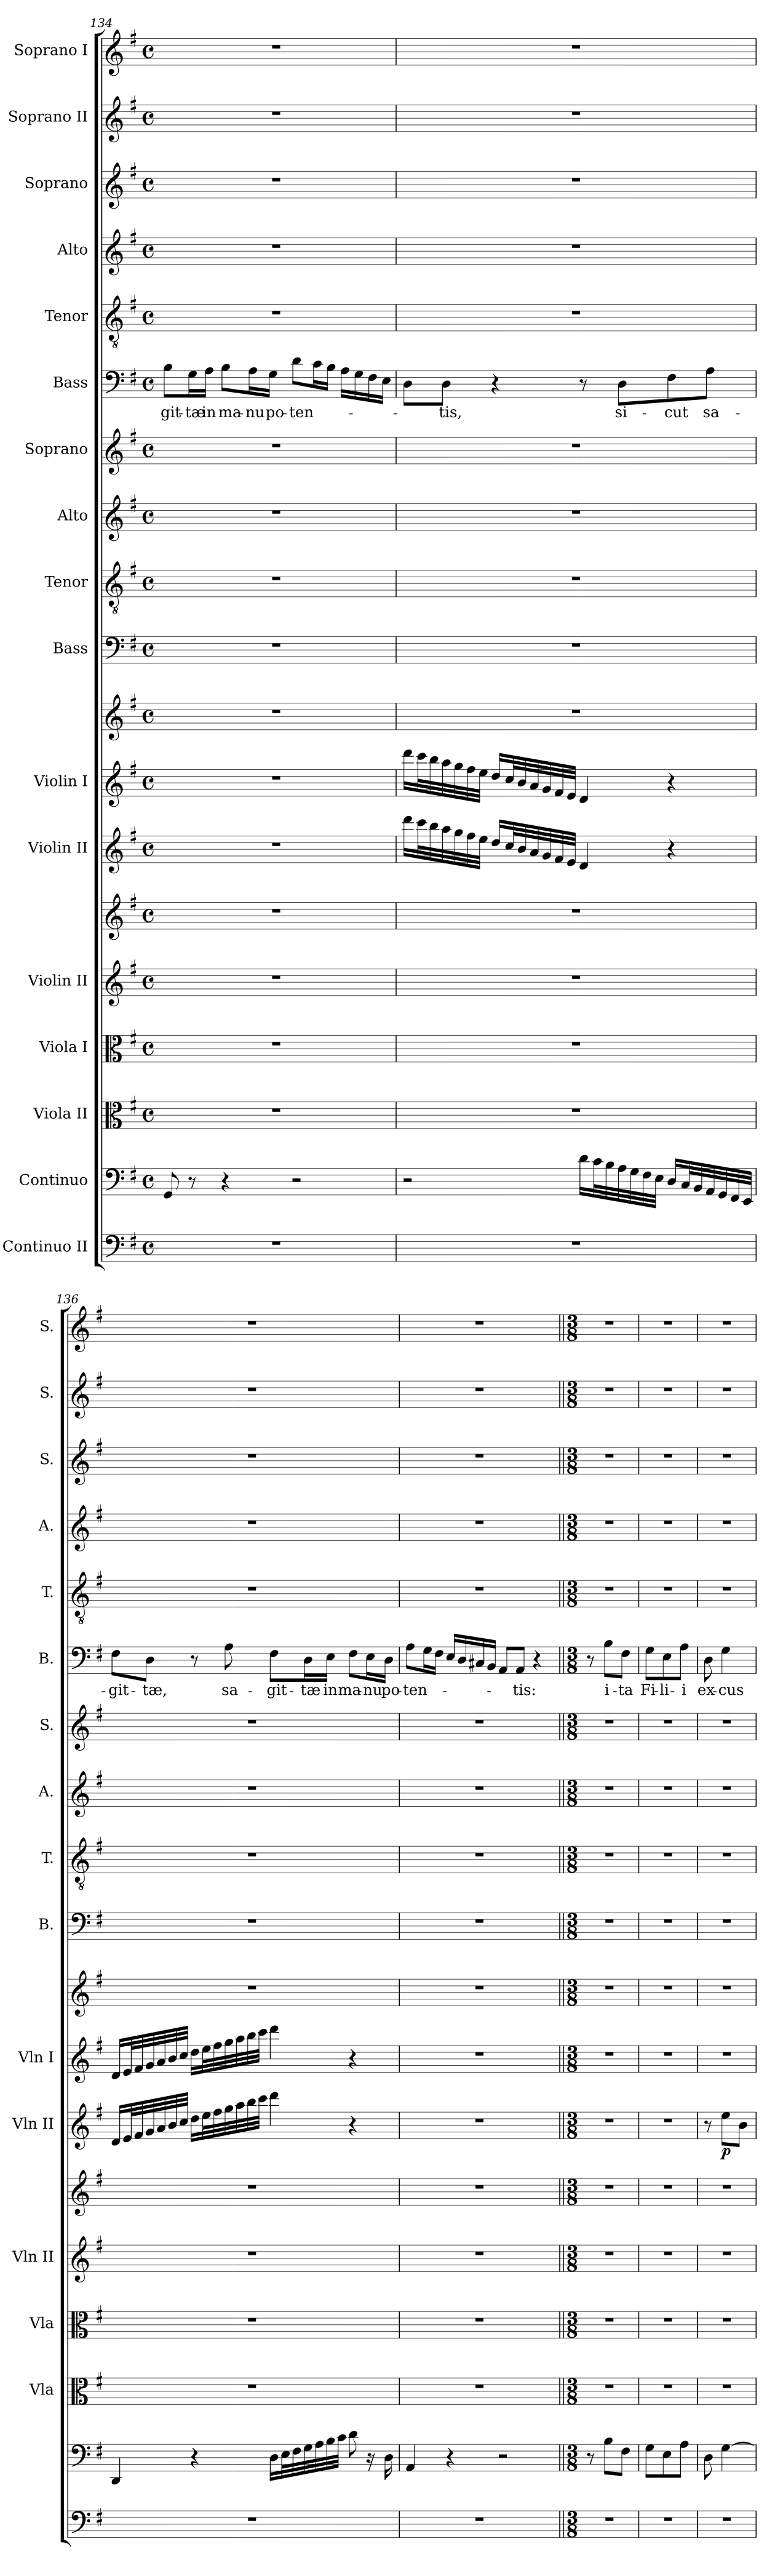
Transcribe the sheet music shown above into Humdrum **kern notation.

**kern	**kern	**kern	**kern	**kern	**kern	**kern	**dynam	**kern	**kern	**kern	**kern	**kern	**kern	**kern	**text	**kern	**kern	**kern	**kern	**kern
*part17	*part16	*part15	*part14	*part13	*part13	*part12	*part12	*part11	*part11	*part10	*part9	*part8	*part7	*part6	*part6	*part5	*part4	*part3	*part2	*part1
*staff19	*staff18	*staff17	*staff16	*staff15	*staff14	*staff13	*staff13	*staff12	*staff11	*staff10	*staff9	*staff8	*staff7	*staff6	*staff6	*staff5	*staff4	*staff3	*staff2	*staff1
*I"Continuo II	*I"Continuo	*I"Viola II	*I"Viola I	*I"Violin II	*	*I"Violin II	*	*I"Violin I	*	*I"Bass	*I"Tenor	*I"Alto	*I"Soprano	*I"Bass	*	*I"Tenor	*I"Alto	*I"Soprano	*I"Soprano II	*I"Soprano I
*	*	*I'Vla	*I'Vla	*I'Vln II	*	*I'Vln II	*	*I'Vln I	*	*I'B.	*I'T.	*I'A.	*I'S.	*I'B.	*	*I'T.	*I'A.	*I'S.	*I'S.	*I'S.
!!LO:PB:g=z
*clefF4	*clefF4	*clefC3	*clefC3	*clefG2	*clefG2	*clefG2	*	*clefG2	*clefG2	*clefF4	*clefGv2	*clefG2	*clefG2	*clefF4	*	*clefGv2	*clefG2	*clefG2	*clefG2	*clefG2
*	*	*	*	*	*	*	*	*	*	*	*ITrd7c12	*	*	*	*	*ITrd7c12	*	*	*	*
*k[f#]	*k[f#]	*k[f#]	*k[f#]	*k[f#]	*k[f#]	*k[f#]	*	*k[f#]	*k[f#]	*k[f#]	*k[f#]	*k[f#]	*k[f#]	*k[f#]	*	*k[f#]	*k[f#]	*k[f#]	*k[f#]	*k[f#]
*G:	*G:	*G:	*G:	*G:	*G:	*G:	*	*G:	*G:	*G:	*G:	*G:	*G:	*G:	*	*G:	*G:	*G:	*G:	*G:
*M4/4	*M4/4	*M4/4	*M4/4	*M4/4	*M4/4	*M4/4	*	*M4/4	*M4/4	*M4/4	*M4/4	*M4/4	*M4/4	*M4/4	*	*M4/4	*M4/4	*M4/4	*M4/4	*M4/4
*met(c)	*met(c)	*met(c)	*met(c)	*met(c)	*met(c)	*met(c)	*	*met(c)	*met(c)	*met(c)	*met(c)	*met(c)	*met(c)	*met(c)	*	*met(c)	*met(c)	*met(c)	*met(c)	*met(c)
=134	=134	=134	=134	=134	=134	=134	=134	=134	=134	=134	=134	=134	=134	=134	=134	=134	=134	=134	=134	=134
!	!	!	!	!	!	!	!	!	!	!	!	!	!	!	!LO:LY:b	!	!	!	!	!
1r	8GG/	1r	1r	1r	1r	1r	.	1r	1r	1r	1r	1r	1r	8B\L	-git-	1r	1r	1r	1r	1r
!	!	!	!	!	!	!	!	!	!	!	!	!	!	!	!LO:LY:b	!	!	!	!	!
.	8r	.	.	.	.	.	.	.	.	.	.	.	.	16G\L	-tæ	.	.	.	.	.
!	!	!	!	!	!	!	!	!	!	!	!	!	!	!	!LO:LY:b	!	!	!	!	!
.	.	.	.	.	.	.	.	.	.	.	.	.	.	16A\JJ	in	.	.	.	.	.
!	!	!	!	!	!	!	!	!	!	!	!	!	!	!	!LO:LY:b	!	!	!	!	!
.	4r	.	.	.	.	.	.	.	.	.	.	.	.	8B\L	ma-	.	.	.	.	.
!	!	!	!	!	!	!	!	!	!	!	!	!	!	!	!LO:LY:b	!	!	!	!	!
.	.	.	.	.	.	.	.	.	.	.	.	.	.	16A\L	-nu	.	.	.	.	.
!	!	!	!	!	!	!	!	!	!	!	!	!	!	!	!LO:LY:b	!	!	!	!	!
.	.	.	.	.	.	.	.	.	.	.	.	.	.	16G\JJ	po-	.	.	.	.	.
!	!	!	!	!	!	!	!	!	!	!	!	!	!	!	!LO:LY:b	!	!	!	!	!
.	2r	.	.	.	.	.	.	.	.	.	.	.	.	8d\L	-ten-	.	.	.	.	.
.	.	.	.	.	.	.	.	.	.	.	.	.	.	16c\L	.	.	.	.	.	.
.	.	.	.	.	.	.	.	.	.	.	.	.	.	16B\JJ	.	.	.	.	.	.
.	.	.	.	.	.	.	.	.	.	.	.	.	.	16A\LL	.	.	.	.	.	.
.	.	.	.	.	.	.	.	.	.	.	.	.	.	16G\	.	.	.	.	.	.
.	.	.	.	.	.	.	.	.	.	.	.	.	.	16F#\	.	.	.	.	.	.
.	.	.	.	.	.	.	.	.	.	.	.	.	.	16E\JJ	.	.	.	.	.	.
=135	=135	=135	=135	=135	=135	=135	=135	=135	=135	=135	=135	=135	=135	=135	=135	=135	=135	=135	=135	=135
1r	2r	1r	1r	1r	1r	16ddd\LL	.	16ddd\LL	1r	1r	1r	1r	1r	8D\L	.	1r	1r	1r	1r	1r
.	.	.	.	.	.	32ccc\L	.	32ccc\L	.	.	.	.	.	.	.	.	.	.	.	.
.	.	.	.	.	.	32bb\	.	32bb\	.	.	.	.	.	.	.	.	.	.	.	.
!	!	!	!	!	!	!	!	!	!	!	!	!	!	!	!LO:LY:b	!	!	!	!	!
.	.	.	.	.	.	32aa\	.	32aa\	.	.	.	.	.	8D\J	-tis,	.	.	.	.	.
.	.	.	.	.	.	32gg\	.	32gg\	.	.	.	.	.	.	.	.	.	.	.	.
.	.	.	.	.	.	32ff#\	.	32ff#\	.	.	.	.	.	.	.	.	.	.	.	.
.	.	.	.	.	.	32ee\JJJ	.	32ee\JJJ	.	.	.	.	.	.	.	.	.	.	.	.
.	.	.	.	.	.	16dd/LL	.	16dd/LL	.	.	.	.	.	4r	.	.	.	.	.	.
.	.	.	.	.	.	32cc/L	.	32cc/L	.	.	.	.	.	.	.	.	.	.	.	.
.	.	.	.	.	.	32b/	.	32b/	.	.	.	.	.	.	.	.	.	.	.	.
.	.	.	.	.	.	32a/	.	32a/	.	.	.	.	.	.	.	.	.	.	.	.
.	.	.	.	.	.	32g/	.	32g/	.	.	.	.	.	.	.	.	.	.	.	.
.	.	.	.	.	.	32f#/	.	32f#/	.	.	.	.	.	.	.	.	.	.	.	.
.	.	.	.	.	.	32e/JJJ	.	32e/JJJ	.	.	.	.	.	.	.	.	.	.	.	.
.	16d\LL	.	.	.	.	4d/	.	4d/	.	.	.	.	.	8r	.	.	.	.	.	.
.	32c\L	.	.	.	.	.	.	.	.	.	.	.	.	.	.	.	.	.	.	.
.	32B\	.	.	.	.	.	.	.	.	.	.	.	.	.	.	.	.	.	.	.
!	!	!	!	!	!	!	!	!	!	!	!	!	!	!	!LO:LY:b	!	!	!	!	!
.	32A\	.	.	.	.	.	.	.	.	.	.	.	.	8D\L	si-	.	.	.	.	.
.	32G\	.	.	.	.	.	.	.	.	.	.	.	.	.	.	.	.	.	.	.
.	32F#\	.	.	.	.	.	.	.	.	.	.	.	.	.	.	.	.	.	.	.
.	32E\JJJ	.	.	.	.	.	.	.	.	.	.	.	.	.	.	.	.	.	.	.
!	!	!	!	!	!	!	!	!	!	!	!	!	!	!	!LO:LY:b	!	!	!	!	!
.	16D/LL	.	.	.	.	4r	.	4r	.	.	.	.	.	8F#\	-cut	.	.	.	.	.
.	32C/L	.	.	.	.	.	.	.	.	.	.	.	.	.	.	.	.	.	.	.
.	32BB/	.	.	.	.	.	.	.	.	.	.	.	.	.	.	.	.	.	.	.
!	!	!	!	!	!	!	!	!	!	!	!	!	!	!	!LO:LY:b	!	!	!	!	!
.	32AA/	.	.	.	.	.	.	.	.	.	.	.	.	8A\J	sa-	.	.	.	.	.
.	32GG/	.	.	.	.	.	.	.	.	.	.	.	.	.	.	.	.	.	.	.
.	32FF#/	.	.	.	.	.	.	.	.	.	.	.	.	.	.	.	.	.	.	.
.	32EE/JJJ	.	.	.	.	.	.	.	.	.	.	.	.	.	.	.	.	.	.	.
!!LO:PB:g=z
=136	=136	=136	=136	=136	=136	=136	=136	=136	=136	=136	=136	=136	=136	=136	=136	=136	=136	=136	=136	=136
!	!	!	!	!	!	!	!	!	!	!	!	!	!	!	!LO:LY:b	!	!	!	!	!
1r	4DD/	1r	1r	1r	1r	16d/LL	.	16d/LL	1r	1r	1r	1r	1r	8F#\L	-git-	1r	1r	1r	1r	1r
.	.	.	.	.	.	32e/L	.	32e/L	.	.	.	.	.	.	.	.	.	.	.	.
.	.	.	.	.	.	32f#/	.	32f#/	.	.	.	.	.	.	.	.	.	.	.	.
!	!	!	!	!	!	!	!	!	!	!	!	!	!	!	!LO:LY:b	!	!	!	!	!
.	.	.	.	.	.	32g/	.	32g/	.	.	.	.	.	8D\J	-tæ,	.	.	.	.	.
.	.	.	.	.	.	32a/	.	32a/	.	.	.	.	.	.	.	.	.	.	.	.
.	.	.	.	.	.	32b/	.	32b/	.	.	.	.	.	.	.	.	.	.	.	.
.	.	.	.	.	.	32cc/JJJ	.	32cc/JJJ	.	.	.	.	.	.	.	.	.	.	.	.
.	4r	.	.	.	.	16dd\LL	.	16dd\LL	.	.	.	.	.	8r	.	.	.	.	.	.
.	.	.	.	.	.	32ee\L	.	32ee\L	.	.	.	.	.	.	.	.	.	.	.	.
.	.	.	.	.	.	32ff#\	.	32ff#\	.	.	.	.	.	.	.	.	.	.	.	.
!	!	!	!	!	!	!	!	!	!	!	!	!	!	!	!LO:LY:b	!	!	!	!	!
.	.	.	.	.	.	32gg\	.	32gg\	.	.	.	.	.	8A\	sa-	.	.	.	.	.
.	.	.	.	.	.	32aa\	.	32aa\	.	.	.	.	.	.	.	.	.	.	.	.
.	.	.	.	.	.	32bb\	.	32bb\	.	.	.	.	.	.	.	.	.	.	.	.
.	.	.	.	.	.	32ccc\JJJ	.	32ccc\JJJ	.	.	.	.	.	.	.	.	.	.	.	.
!	!	!	!	!	!	!	!	!	!	!	!	!	!	!	!LO:LY:b	!	!	!	!	!
.	16D\LL	.	.	.	.	4ddd\	.	4ddd\	.	.	.	.	.	8F#\L	-git-	.	.	.	.	.
.	32E\L	.	.	.	.	.	.	.	.	.	.	.	.	.	.	.	.	.	.	.
.	32F#\	.	.	.	.	.	.	.	.	.	.	.	.	.	.	.	.	.	.	.
!	!	!	!	!	!	!	!	!	!	!	!	!	!	!	!LO:LY:b	!	!	!	!	!
.	32G\	.	.	.	.	.	.	.	.	.	.	.	.	16D\L	-tæ	.	.	.	.	.
.	32A\	.	.	.	.	.	.	.	.	.	.	.	.	.	.	.	.	.	.	.
!	!	!	!	!	!	!	!	!	!	!	!	!	!	!	!LO:LY:b	!	!	!	!	!
.	32B\	.	.	.	.	.	.	.	.	.	.	.	.	16E\JJ	in	.	.	.	.	.
.	32c\JJJ	.	.	.	.	.	.	.	.	.	.	.	.	.	.	.	.	.	.	.
!	!	!	!	!	!	!	!	!	!	!	!	!	!	!	!LO:LY:b	!	!	!	!	!
.	8d\	.	.	.	.	4r	.	4r	.	.	.	.	.	8F#\L	ma-	.	.	.	.	.
!	!	!	!	!	!	!	!	!	!	!	!	!	!	!	!LO:LY:b	!	!	!	!	!
.	16r	.	.	.	.	.	.	.	.	.	.	.	.	16E\L	-nu	.	.	.	.	.
!	!	!	!	!	!	!	!	!	!	!	!	!	!	!	!LO:LY:b	!	!	!	!	!
.	16D\	.	.	.	.	.	.	.	.	.	.	.	.	16D\JJ	po-	.	.	.	.	.
!!LO:PB:g=z
=137	=137	=137	=137	=137	=137	=137	=137	=137	=137	=137	=137	=137	=137	=137	=137	=137	=137	=137	=137	=137
!	!	!	!	!	!	!	!	!	!	!	!	!	!	!	!LO:LY:b	!	!	!	!	!
1r	4AA/	1r	1r	1r	1r	1r	.	1r	1r	1r	1r	1r	1r	8A\L	-ten-	1r	1r	1r	1r	1r
.	.	.	.	.	.	.	.	.	.	.	.	.	.	16G\L	.	.	.	.	.	.
.	.	.	.	.	.	.	.	.	.	.	.	.	.	16F#\JJ	.	.	.	.	.	.
.	4r	.	.	.	.	.	.	.	.	.	.	.	.	16E/LL	.	.	.	.	.	.
.	.	.	.	.	.	.	.	.	.	.	.	.	.	16D/	.	.	.	.	.	.
.	.	.	.	.	.	.	.	.	.	.	.	.	.	16C#X/	.	.	.	.	.	.
.	.	.	.	.	.	.	.	.	.	.	.	.	.	16BB/JJ	.	.	.	.	.	.
.	2r	.	.	.	.	.	.	.	.	.	.	.	.	8AA/L	.	.	.	.	.	.
!	!	!	!	!	!	!	!	!	!	!	!	!	!	!	!LO:LY:b	!	!	!	!	!
.	.	.	.	.	.	.	.	.	.	.	.	.	.	8AA/J	-tis:	.	.	.	.	.
.	.	.	.	.	.	.	.	.	.	.	.	.	.	4r	.	.	.	.	.	.
=138||	=138||	=138||	=138||	=138||	=138||	=138||	=138||	=138||	=138||	=138||	=138||	=138||	=138||	=138||	=138||	=138||	=138||	=138||	=138||	=138||
*M3/8	*M3/8	*M3/8	*M3/8	*M3/8	*M3/8	*M3/8	*	*M3/8	*M3/8	*M3/8	*M3/8	*M3/8	*M3/8	*M3/8	*	*M3/8	*M3/8	*M3/8	*M3/8	*M3/8
4.r	8r	4.r	4.r	4.r	4.r	4.r	.	4.r	4.r	4.r	4.r	4.r	4.r	8r	.	4.r	4.r	4.r	4.r	4.r
!	!	!	!	!	!	!	!	!	!	!	!	!	!	!	!LO:LY:b	!	!	!	!	!
.	8B\L	.	.	.	.	.	.	.	.	.	.	.	.	8B\L	i-	.	.	.	.	.
!	!	!	!	!	!	!	!	!	!	!	!	!	!	!	!LO:LY:b	!	!	!	!	!
.	8F#\J	.	.	.	.	.	.	.	.	.	.	.	.	8F#\J	-ta	.	.	.	.	.
=139	=139	=139	=139	=139	=139	=139	=139	=139	=139	=139	=139	=139	=139	=139	=139	=139	=139	=139	=139	=139
!	!	!	!	!	!	!	!	!	!	!	!	!	!	!	!LO:LY:b	!	!	!	!	!
4.r	8G\L	4.r	4.r	4.r	4.r	4.r	.	4.r	4.r	4.r	4.r	4.r	4.r	8G\L	Fi-	4.r	4.r	4.r	4.r	4.r
!	!	!	!	!	!	!	!	!	!	!	!	!	!	!	!LO:LY:b	!	!	!	!	!
.	8E\	.	.	.	.	.	.	.	.	.	.	.	.	8E\	-li-	.	.	.	.	.
!	!	!	!	!	!	!	!	!	!	!	!	!	!	!	!LO:LY:b	!	!	!	!	!
.	8A\J	.	.	.	.	.	.	.	.	.	.	.	.	8A\J	-i	.	.	.	.	.
=140	=140	=140	=140	=140	=140	=140	=140	=140	=140	=140	=140	=140	=140	=140	=140	=140	=140	=140	=140	=140
!	!	!	!	!	!	!	!	!	!	!	!	!	!	!	!LO:LY:b	!	!	!	!	!
4.r	8D\	4.r	4.r	4.r	4.r	8r	.	4.r	4.r	4.r	4.r	4.r	4.r	8D\	ex-	4.r	4.r	4.r	4.r	4.r
!	!	!	!	!	!	!	!LO:DY:b	!	!	!	!	!	!	!	!LO:LY:b	!	!	!	!	!
.	[4G\	.	.	.	.	8ee\L	p	.	.	.	.	.	.	4G\	-cus-	.	.	.	.	.
.	.	.	.	.	.	8b\J	.	.	.	.	.	.	.	.	.	.	.	.	.	.
=	=	=	=	=	=	=	=	=	=	=	=	=	=	=	=	=	=	=	=	=
*-	*-	*-	*-	*-	*-	*-	*-	*-	*-	*-	*-	*-	*-	*-	*-	*-	*-	*-	*-	*-
